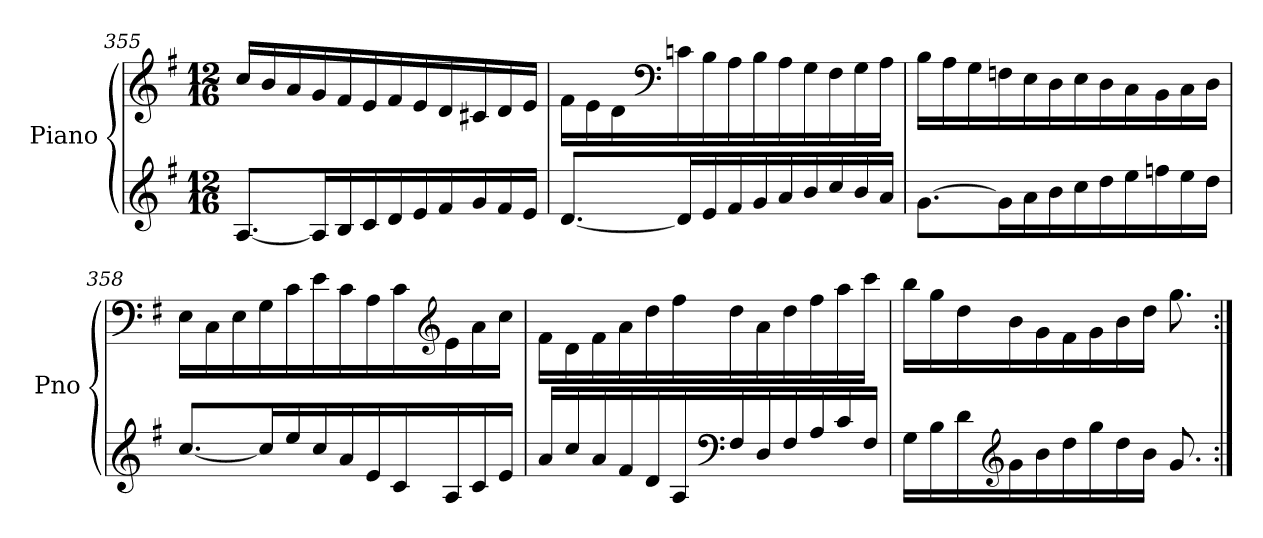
**kern	**kern
*part1	*part1
*staff2	*staff1
*I"Piano	*
*I'Pno	*
*clefG2	*clefG2
*k[f#]	*k[f#]
*M12/16	*M12/16
=355	=355
[8.A/L	16cc/LL
.	16b/
.	16a/
16A/L]	16g/
16B/	16f#/
16c/	16e/
16d/	16f#/
16e/	16e/
16f#/	16d/
16g/	16c#X/
16f#/	16d/
16e/JJ	16e/JJ
=356	=356
[8.d/L	16f#\LL
.	16e\
.	16d\
*	*clefF4
16d/L]	16cn\
16e/	16B\
16f#/	16A\
16g/	16B\
16a/	16A\
16b/	16G\
16cc/	16F#\
16b/	16G\
16a/JJ	16A\JJ
!!LO:LB:g=z
=357	=357
[8.g\L	16B\LL
.	16A\
.	16G\
16g\L]	16Fn\
16a\	16E\
16b\	16D\
16cc\	16E\
16dd\	16D\
16ee\	16C\
16ffn\	16BB\
16ee\	16C\
16dd\JJ	16D\JJ
=358	=358
[8.cc/L	16E\LL
.	16C\
.	16E\
16cc/L]	16G\
16ee/	16c\
16cc/	16e\
16a/	16c\
16e/	16A\
16c/	16c\
*	*clefG2
16A/	16e\
16c/	16a\
16e/JJ	16cc\JJ
=359	=359
16a/LL	16f#\LL
16cc/	16d\
16a/	16f#\
16f#/	16a\
16d/	16dd\
16A/	16ff#\
*clefF4	*
16F#/	16dd\
16D/	16a\
16F#/	16dd\
16A/	16ff#\
16c/	16aa\
16F#/JJ	16ccc\JJ
=360	=360
16G\LL	16bb\LL
16B\	16gg\
16d\	16dd\
*clefG2	*
16g\	16b\
16b\	16g\
16dd\	16f#\
16gg\	16g\
16dd\	16b\
16b\JJ	16dd\JJ
8.g/	8.gg\
=:|!	=:|!
*-	*-
